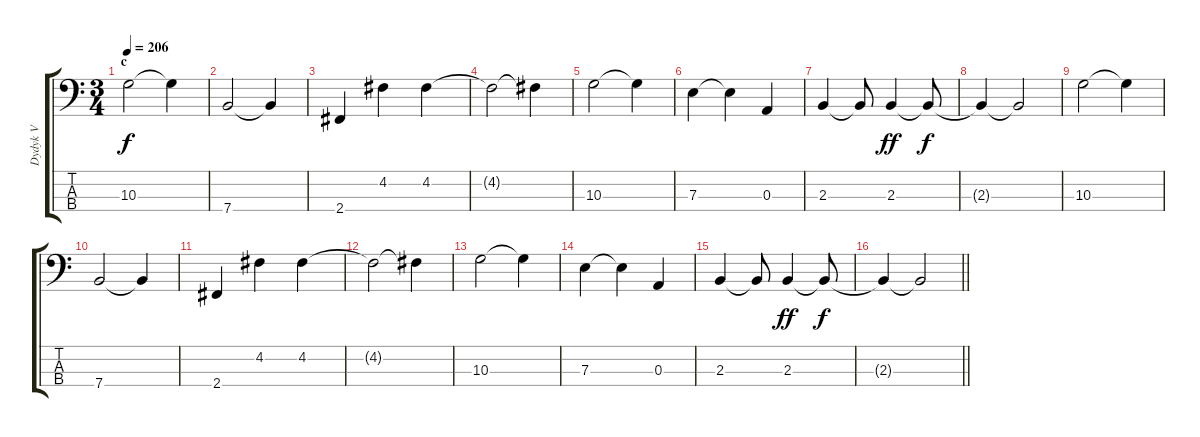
\track ("Dydyk V" "Dydyk V") {instrument acousticbass}
\staff {score tabs}
\tuning (G2 D2 A1 E1) {hide}
\ts (3 4)
\section ("" "c")
\tempo 206
\clef f4
\ks c
10.3.2{dy f} 10.3{t}.4 |
7.4.2 7.4{t}.4 |
2.4.4 4.2.4 4.2.4 |
4.2{t}.2 4.2{t}.4 |
10.3.2 10.3{t}.4 |
7.3.4 7.3{t}.4 0.3.4 |
2.3.4 2.3{t}.8 2.3.4{dy ff} 2.3{t}.8{dy f} |
2.3{t}.4 2.3{t}.2 |
10.3.2 10.3{t}.4 |
7.4.2 7.4{t}.4 |
2.4.4 4.2.4 4.2.4 |
4.2{t}.2 4.2{t}.4 |
10.3.2 10.3{t}.4 |
7.3.4 7.3{t}.4 0.3.4 |
2.3.4 2.3{t}.8 2.3.4{dy ff} 2.3{t}.8{dy f} |
\barLineRight lightlight
2.3{t}.4 2.3{t}.2
